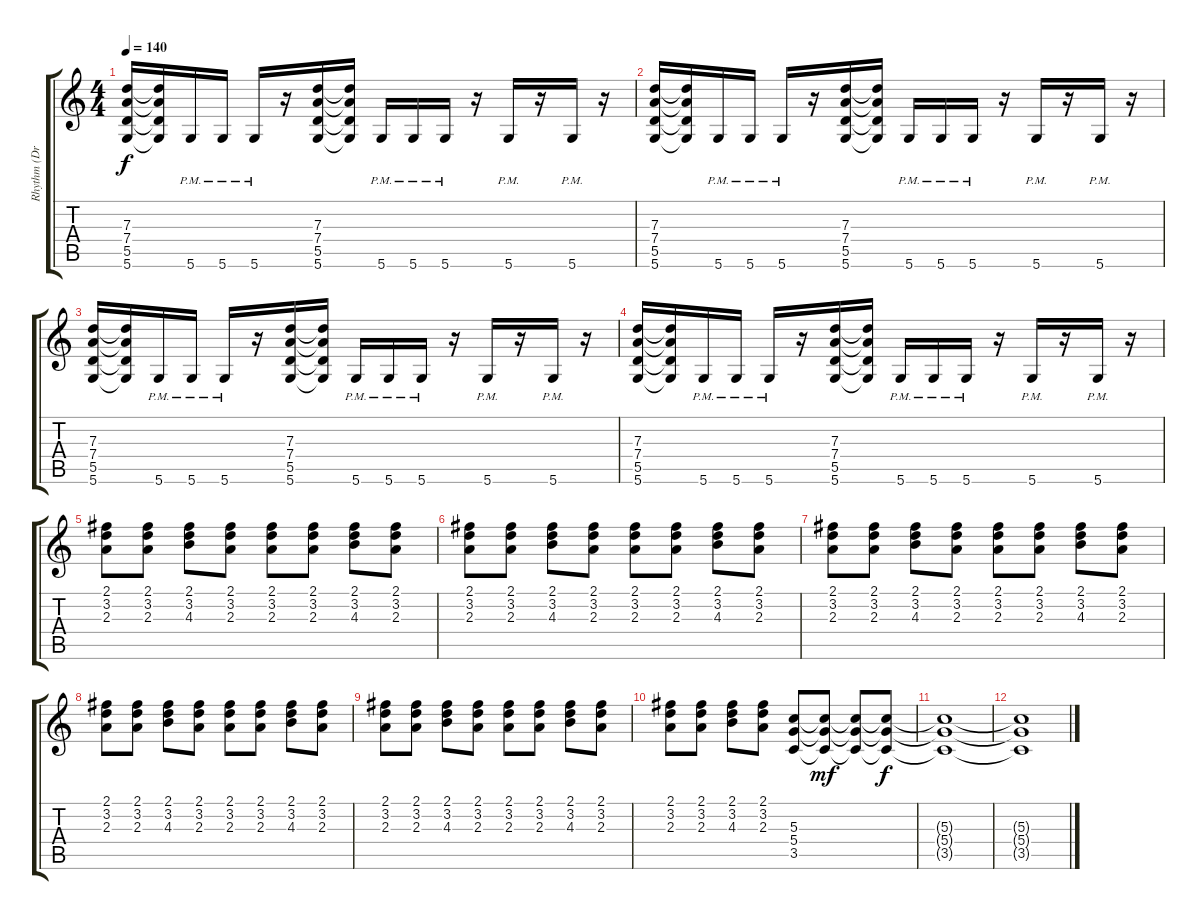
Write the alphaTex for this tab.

\track ("Rhythm (Drop-D)" "Rhythm (Dr") {instrument overdrivenguitar}
\staff {score tabs}
\tuning (E4 B3 G3 D3 A2 D2) {hide}
\ts (4 4)
\tempo 140
\clef g2
\ks c
(7.3 7.4 5.5 5.6).16{dy f} (7.3{t} 7.4{t} 5.5{t} 5.6{t}).16 5.6{pm}.16 5.6{pm}.16 5.6{pm}.16 r.16 (7.3 7.4 5.5 5.6).16 (7.3{t} 7.4{t} 5.5{t} 5.6{t}).16 5.6{pm}.16 5.6{pm}.16 5.6{pm}.16 r.16 5.6{pm}.16 r.16 5.6{pm}.16 r.16 |
(7.3 7.4 5.5 5.6).16 (7.3{t} 7.4{t} 5.5{t} 5.6{t}).16 5.6{pm}.16 5.6{pm}.16 5.6{pm}.16 r.16 (7.3 7.4 5.5 5.6).16 (7.3{t} 7.4{t} 5.5{t} 5.6{t}).16 5.6{pm}.16 5.6{pm}.16 5.6{pm}.16 r.16 5.6{pm}.16 r.16 5.6{pm}.16 r.16 |
(7.3 7.4 5.5 5.6).16 (7.3{t} 7.4{t} 5.5{t} 5.6{t}).16 5.6{pm}.16 5.6{pm}.16 5.6{pm}.16 r.16 (7.3 7.4 5.5 5.6).16 (7.3{t} 7.4{t} 5.5{t} 5.6{t}).16 5.6{pm}.16 5.6{pm}.16 5.6{pm}.16 r.16 5.6{pm}.16 r.16 5.6{pm}.16 r.16 |
(7.3 7.4 5.5 5.6).16 (7.3{t} 7.4{t} 5.5{t} 5.6{t}).16 5.6{pm}.16 5.6{pm}.16 5.6{pm}.16 r.16 (7.3 7.4 5.5 5.6).16 (7.3{t} 7.4{t} 5.5{t} 5.6{t}).16 5.6{pm}.16 5.6{pm}.16 5.6{pm}.16 r.16 5.6{pm}.16 r.16 5.6{pm}.16 r.16 |
(2.1 3.2 2.3).8 (2.1 3.2 2.3).8 (2.1 3.2 4.3).8 (2.1 3.2 2.3).8 (2.1 3.2 2.3).8 (2.1 3.2 2.3).8 (2.1 3.2 4.3).8 (2.1 3.2 2.3).8 |
(2.1 3.2 2.3).8 (2.1 3.2 2.3).8 (2.1 3.2 4.3).8 (2.1 3.2 2.3).8 (2.1 3.2 2.3).8 (2.1 3.2 2.3).8 (2.1 3.2 4.3).8 (2.1 3.2 2.3).8 |
(2.1 3.2 2.3).8 (2.1 3.2 2.3).8 (2.1 3.2 4.3).8 (2.1 3.2 2.3).8 (2.1 3.2 2.3).8 (2.1 3.2 2.3).8 (2.1 3.2 4.3).8 (2.1 3.2 2.3).8 |
(2.1 3.2 2.3).8 (2.1 3.2 2.3).8 (2.1 3.2 4.3).8 (2.1 3.2 2.3).8 (2.1 3.2 2.3).8 (2.1 3.2 2.3).8 (2.1 3.2 4.3).8 (2.1 3.2 2.3).8 |
(2.1 3.2 2.3).8 (2.1 3.2 2.3).8 (2.1 3.2 4.3).8 (2.1 3.2 2.3).8 (2.1 3.2 2.3).8 (2.1 3.2 2.3).8 (2.1 3.2 4.3).8 (2.1 3.2 2.3).8 |
(2.1 3.2 2.3).8 (2.1 3.2 2.3).8 (2.1 3.2 4.3).8 (2.1 3.2 2.3).8 (5.3 5.4 3.5).8 (5.3{t} 5.4{t} 3.5{t}).8{dy mf} (5.3{t} 5.4{t} 3.5{t}).8 (5.3{t} 5.4{t} 3.5{t}).8{dy f} |
(5.3{t} 5.4{t} 3.5{t}).1 |
(5.3{t} 5.4{t} 3.5{t}).1
